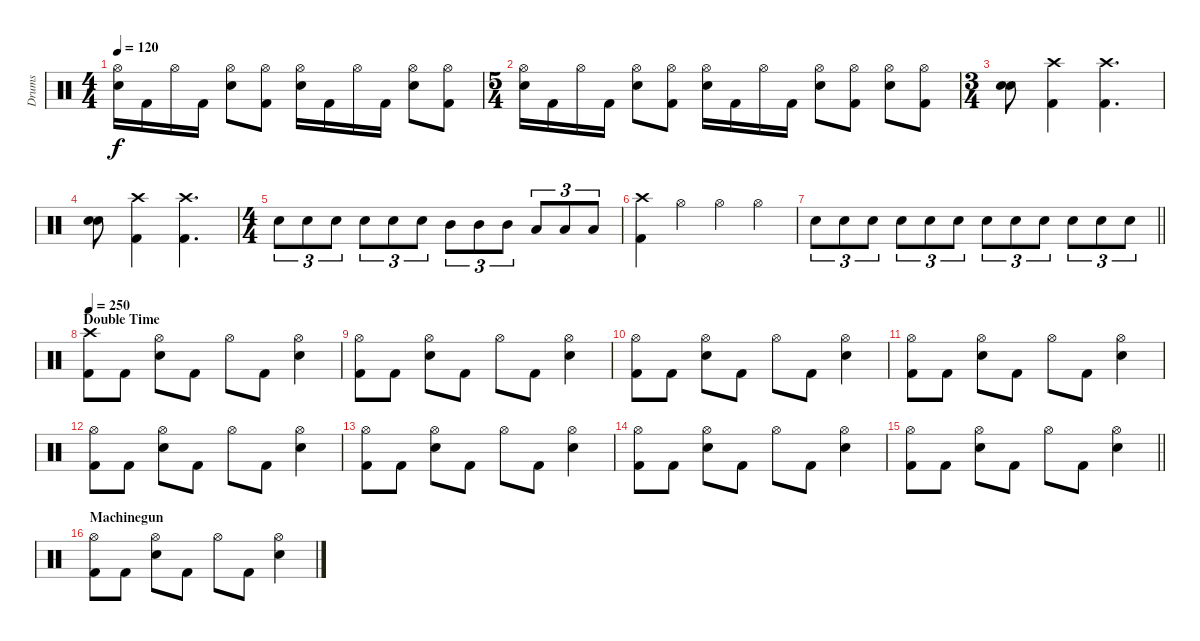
\track ("Drums" "Drums") {instrument percussion}
\staff {score}
\articulation defaults
\ts (4 4)
\tempo 120
\clef neutral
\ks c
("Hi-Hat (open)" "Electric Snare (hit)").16{dy f} "Kick (hit) 2".16 "Hi-Hat (open)".16 "Kick (hit) 2".16 ("Hi-Hat (open)" "Electric Snare (hit)").8 ("Hi-Hat (open)" "Kick (hit) 2").8 ("Hi-Hat (open)" "Electric Snare (hit)").16 "Kick (hit) 2".16 "Hi-Hat (open)".16 "Kick (hit) 2".16 ("Hi-Hat (open)" "Electric Snare (hit)").8 ("Hi-Hat (open)" "Kick (hit) 2").8 |
\ts (5 4)
("Hi-Hat (open)" "Electric Snare (hit)").16 "Kick (hit) 2".16 "Hi-Hat (open)".16 "Kick (hit) 2".16 ("Hi-Hat (open)" "Electric Snare (hit)").8 ("Hi-Hat (open)" "Kick (hit) 2").8 ("Hi-Hat (open)" "Electric Snare (hit)").16 "Kick (hit) 2".16 "Hi-Hat (open)".16 "Kick (hit) 2".16 ("Hi-Hat (open)" "Electric Snare (hit)").8 ("Hi-Hat (open)" "Kick (hit) 2").8 ("Hi-Hat (open)" "Electric Snare (hit)").8 ("Hi-Hat (open)" "Kick (hit) 2").8 |
\ts (3 4)
("Electric Snare (hit)" "Electric Snare (hit)").8 ("Crash high (hit)" "Kick (hit) 2").4 ("Crash high (hit)" "Kick (hit) 2").4{d} |
("Electric Snare (hit)" "Electric Snare (hit)").8 ("Crash high (hit)" "Kick (hit) 2").4 ("Crash high (hit)" "Kick (hit) 2").4{d} |
\ts (4 4)
"Electric Snare (hit)".8{tu (3 2)} "Electric Snare (hit)".8{tu (3 2)} "Electric Snare (hit)".8{tu (3 2)} "Electric Snare (hit)".8{tu (3 2)} "Electric Snare (hit)".8{tu (3 2)} "Electric Snare (hit)".8{tu (3 2)} "Mid Tom (hit)".8{tu (3 2)} "Mid Tom (hit)".8{tu (3 2)} "Mid Tom (hit)".8{tu (3 2)} "Low Tom (hit)".8{tu (3 2)} "Low Tom (hit)".8{tu (3 2)} "Low Tom (hit)".8{tu (3 2)} |
("Crash high (hit)" "Kick (hit) 2").4 "Hi-Hat (open)".4 "Hi-Hat (open)".4 "Hi-Hat (open)".4 |
\barLineRight lightlight "Electric Snare (hit)".8{tu (3 2)} "Electric Snare (hit)".8{tu (3 2)} "Electric Snare (hit)".8{tu (3 2)} "Electric Snare (hit)".8{tu (3 2)} "Electric Snare (hit)".8{tu (3 2)} "Electric Snare (hit)".8{tu (3 2)} "Electric Snare (hit)".8{tu (3 2)} "Electric Snare (hit)".8{tu (3 2)} "Electric Snare (hit)".8{tu (3 2)} "Electric Snare (hit)".8{tu (3 2)} "Electric Snare (hit)".8{tu (3 2)} "Electric Snare (hit)".8{tu (3 2)}
|
\section ("" "Double Time")
\tempo 250
("Crash high (hit)" "Kick (hit) 2").8 "Kick (hit) 2".8 ("Hi-Hat (open)" "Electric Snare (hit)").8 "Kick (hit) 2".8 "Hi-Hat (open)".8 "Kick (hit) 2".8 ("Hi-Hat (open)" "Electric Snare (hit)").4 |
("Hi-Hat (open)" "Kick (hit) 2").8 "Kick (hit) 2".8 ("Hi-Hat (open)" "Electric Snare (hit)").8 "Kick (hit) 2".8 "Hi-Hat (open)".8 "Kick (hit) 2".8 ("Hi-Hat (open)" "Electric Snare (hit)").4 |
("Hi-Hat (open)" "Kick (hit) 2").8 "Kick (hit) 2".8 ("Hi-Hat (open)" "Electric Snare (hit)").8 "Kick (hit) 2".8 "Hi-Hat (open)".8 "Kick (hit) 2".8 ("Hi-Hat (open)" "Electric Snare (hit)").4 |
("Hi-Hat (open)" "Kick (hit) 2").8 "Kick (hit) 2".8 ("Hi-Hat (open)" "Electric Snare (hit)").8 "Kick (hit) 2".8 "Hi-Hat (open)".8 "Kick (hit) 2".8 ("Hi-Hat (open)" "Electric Snare (hit)").4 |
("Hi-Hat (open)" "Kick (hit) 2").8 "Kick (hit) 2".8 ("Hi-Hat (open)" "Electric Snare (hit)").8 "Kick (hit) 2".8 "Hi-Hat (open)".8 "Kick (hit) 2".8 ("Hi-Hat (open)" "Electric Snare (hit)").4 |
("Hi-Hat (open)" "Kick (hit) 2").8 "Kick (hit) 2".8 ("Hi-Hat (open)" "Electric Snare (hit)").8 "Kick (hit) 2".8 "Hi-Hat (open)".8 "Kick (hit) 2".8 ("Hi-Hat (open)" "Electric Snare (hit)").4 |
("Hi-Hat (open)" "Kick (hit) 2").8 "Kick (hit) 2".8 ("Hi-Hat (open)" "Electric Snare (hit)").8 "Kick (hit) 2".8 "Hi-Hat (open)".8 "Kick (hit) 2".8 ("Hi-Hat (open)" "Electric Snare (hit)").4 |
\barLineRight lightlight
("Hi-Hat (open)" "Kick (hit) 2").8 "Kick (hit) 2".8 ("Hi-Hat (open)" "Electric Snare (hit)").8 "Kick (hit) 2".8 "Hi-Hat (open)".8 "Kick (hit) 2".8 ("Hi-Hat (open)" "Electric Snare (hit)").4 |
\section ("" "Machinegun")
("Hi-Hat (open)" "Kick (hit) 2").8 "Kick (hit) 2".8 ("Hi-Hat (open)" "Electric Snare (hit)").8 "Kick (hit) 2".8 "Hi-Hat (open)".8 "Kick (hit) 2".8 ("Hi-Hat (open)" "Electric Snare (hit)").4
